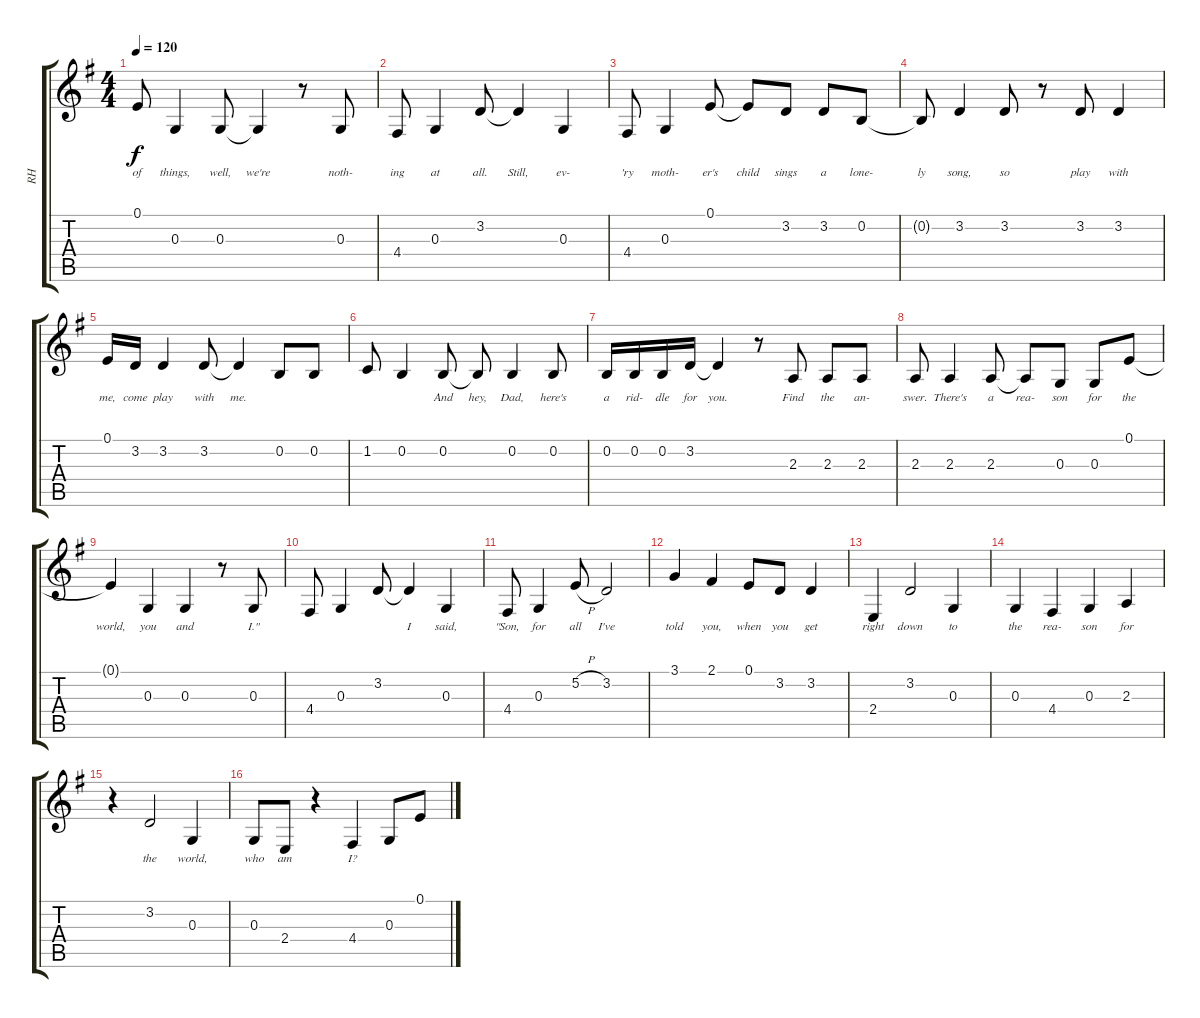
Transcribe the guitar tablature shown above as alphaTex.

\track ("RH" "RH") {instrument brightacousticpiano}
\staff {score tabs}
\tuning (E4 B3 G3 D3 A2 E2) {hide}
\ts (4 4)
\tempo 120
\clef g2
\ks g
0.1{t}.8{lyrics (0 "of") lyrics (1 "") lyrics (2 "") lyrics (3 "") lyrics (4 "") dy f} 0.3.4{lyrics (0 "things,") lyrics (1 "") lyrics (2 "") lyrics (3 "") lyrics (4 "")} 0.3.8{lyrics (0 "well,") lyrics (1 "") lyrics (2 "") lyrics (3 "") lyrics (4 "")} 0.3{t}.4{lyrics (0 "we're") lyrics (1 "") lyrics (2 "") lyrics (3 "") lyrics (4 "")} r.8 0.3.8{lyrics (0 "noth-") lyrics (1 "") lyrics (2 "") lyrics (3 "") lyrics (4 "")} |
4.4.8{lyrics (0 "ing") lyrics (1 "") lyrics (2 "") lyrics (3 "") lyrics (4 "")} 0.3.4{lyrics (0 "at") lyrics (1 "") lyrics (2 "") lyrics (3 "") lyrics (4 "")} 3.2.8{lyrics (0 "all.") lyrics (1 "") lyrics (2 "") lyrics (3 "") lyrics (4 "")} 3.2{t}.4{lyrics (0 "Still,") lyrics (1 "") lyrics (2 "") lyrics (3 "") lyrics (4 "")} 0.3.4{lyrics (0 "ev-") lyrics (1 "") lyrics (2 "") lyrics (3 "") lyrics (4 "")} |
4.4.8{lyrics (0 "'ry") lyrics (1 "") lyrics (2 "") lyrics (3 "") lyrics (4 "")} 0.3.4{lyrics (0 "moth-") lyrics (1 "") lyrics (2 "") lyrics (3 "") lyrics (4 "")} 0.1.8{lyrics (0 "er's") lyrics (1 "") lyrics (2 "") lyrics (3 "") lyrics (4 "")} 0.1{t}.8{lyrics (0 "child") lyrics (1 "") lyrics (2 "") lyrics (3 "") lyrics (4 "")} 3.2.8{lyrics (0 "sings") lyrics (1 "") lyrics (2 "") lyrics (3 "") lyrics (4 "")} 3.2.8{lyrics (0 "a") lyrics (1 "") lyrics (2 "") lyrics (3 "") lyrics (4 "")} 0.2.8{lyrics (0 "lone-") lyrics (1 "") lyrics (2 "") lyrics (3 "") lyrics (4 "")} |
0.2{t}.8{lyrics (0 "ly") lyrics (1 "") lyrics (2 "") lyrics (3 "") lyrics (4 "")} 3.2.4{lyrics (0 "song,") lyrics (1 "") lyrics (2 "") lyrics (3 "") lyrics (4 "")} 3.2.8{lyrics (0 "so") lyrics (1 "") lyrics (2 "") lyrics (3 "") lyrics (4 "")} r.8 3.2.8{lyrics (0 "play") lyrics (1 "") lyrics (2 "") lyrics (3 "") lyrics (4 "")} 3.2.4{lyrics (0 "with") lyrics (1 "") lyrics (2 "") lyrics (3 "") lyrics (4 "")} |
0.1.16{lyrics (0 "me,") lyrics (1 "") lyrics (2 "") lyrics (3 "") lyrics (4 "")} 3.2.16{lyrics (0 "come") lyrics (1 "") lyrics (2 "") lyrics (3 "") lyrics (4 "")} 3.2.4{lyrics (0 "play") lyrics (1 "") lyrics (2 "") lyrics (3 "") lyrics (4 "")} 3.2.8{lyrics (0 "with") lyrics (1 "") lyrics (2 "") lyrics (3 "") lyrics (4 "")} 3.2{t}.4{lyrics (0 "me.") lyrics (1 "") lyrics (2 "") lyrics (3 "") lyrics (4 "")} 0.2.8{lyrics (0 "") lyrics (1 "") lyrics (2 "") lyrics (3 "") lyrics (4 "")} 0.2.8{lyrics (0 "") lyrics (1 "") lyrics (2 "") lyrics (3 "") lyrics (4 "")} |
1.2.8{lyrics (0 "") lyrics (1 "") lyrics (2 "") lyrics (3 "") lyrics (4 "")} 0.2.4{lyrics (0 "") lyrics (1 "") lyrics (2 "") lyrics (3 "") lyrics (4 "")} 0.2.8{lyrics (0 "And") lyrics (1 "") lyrics (2 "") lyrics (3 "") lyrics (4 "")} 0.2{t}.8{lyrics (0 "hey,") lyrics (1 "") lyrics (2 "") lyrics (3 "") lyrics (4 "")} 0.2.4{lyrics (0 "Dad,") lyrics (1 "") lyrics (2 "") lyrics (3 "") lyrics (4 "")} 0.2.8{lyrics (0 "here's") lyrics (1 "") lyrics (2 "") lyrics (3 "") lyrics (4 "")} |
0.2.16{lyrics (0 "a") lyrics (1 "") lyrics (2 "") lyrics (3 "") lyrics (4 "")} 0.2.16{lyrics (0 "rid-") lyrics (1 "") lyrics (2 "") lyrics (3 "") lyrics (4 "")} 0.2.16{lyrics (0 "dle") lyrics (1 "") lyrics (2 "") lyrics (3 "") lyrics (4 "")} 3.2.16{lyrics (0 "for") lyrics (1 "") lyrics (2 "") lyrics (3 "") lyrics (4 "")} 3.2{t}.4{lyrics (0 "you.") lyrics (1 "") lyrics (2 "") lyrics (3 "") lyrics (4 "")} r.8 2.3.8{lyrics (0 "Find") lyrics (1 "") lyrics (2 "") lyrics (3 "") lyrics (4 "")} 2.3.8{lyrics (0 "the") lyrics (1 "") lyrics (2 "") lyrics (3 "") lyrics (4 "")} 2.3.8{lyrics (0 "an-") lyrics (1 "") lyrics (2 "") lyrics (3 "") lyrics (4 "")} |
2.3.8{lyrics (0 "swer.") lyrics (1 "") lyrics (2 "") lyrics (3 "") lyrics (4 "")} 2.3.4{lyrics (0 "There's") lyrics (1 "") lyrics (2 "") lyrics (3 "") lyrics (4 "")} 2.3.8{lyrics (0 "a") lyrics (1 "") lyrics (2 "") lyrics (3 "") lyrics (4 "")} 2.3{t}.8{lyrics (0 "rea-") lyrics (1 "") lyrics (2 "") lyrics (3 "") lyrics (4 "")} 0.3.8{lyrics (0 "son") lyrics (1 "") lyrics (2 "") lyrics (3 "") lyrics (4 "")} 0.3.8{lyrics (0 "for") lyrics (1 "") lyrics (2 "") lyrics (3 "") lyrics (4 "")} 0.1.8{lyrics (0 "the") lyrics (1 "") lyrics (2 "") lyrics (3 "") lyrics (4 "")} |
0.1{t}.4{lyrics (0 "world,") lyrics (1 "") lyrics (2 "") lyrics (3 "") lyrics (4 "")} 0.3.4{lyrics (0 "you") lyrics (1 "") lyrics (2 "") lyrics (3 "") lyrics (4 "")} 0.3.4{lyrics (0 "and") lyrics (1 "") lyrics (2 "") lyrics (3 "") lyrics (4 "")} r.8 0.3.8{lyrics (0 "I.\"") lyrics (1 "") lyrics (2 "") lyrics (3 "") lyrics (4 "")} |
4.4.8{lyrics (0 "") lyrics (1 "") lyrics (2 "") lyrics (3 "") lyrics (4 "")} 0.3.4{lyrics (0 "") lyrics (1 "") lyrics (2 "") lyrics (3 "") lyrics (4 "")} 3.2.8{lyrics (0 "") lyrics (1 "") lyrics (2 "") lyrics (3 "") lyrics (4 "")} 3.2{t}.4{lyrics (0 "I") lyrics (1 "") lyrics (2 "") lyrics (3 "") lyrics (4 "")} 0.3.4{lyrics (0 "said,") lyrics (1 "") lyrics (2 "") lyrics (3 "") lyrics (4 "")} |
4.4.8{lyrics (0 "\"Son,") lyrics (1 "") lyrics (2 "") lyrics (3 "") lyrics (4 "")} 0.3.4{lyrics (0 "for") lyrics (1 "") lyrics (2 "") lyrics (3 "") lyrics (4 "")} 5.2{h}.8{lyrics (0 "all") lyrics (1 "") lyrics (2 "") lyrics (3 "") lyrics (4 "")} 3.2.2{lyrics (0 "I've") lyrics (1 "") lyrics (2 "") lyrics (3 "") lyrics (4 "")} |
3.1.4{lyrics (0 "told") lyrics (1 "") lyrics (2 "") lyrics (3 "") lyrics (4 "")} 2.1.4{lyrics (0 "you,") lyrics (1 "") lyrics (2 "") lyrics (3 "") lyrics (4 "")} 0.1.8{lyrics (0 "when") lyrics (1 "") lyrics (2 "") lyrics (3 "") lyrics (4 "")} 3.2.8{lyrics (0 "you") lyrics (1 "") lyrics (2 "") lyrics (3 "") lyrics (4 "")} 3.2.4{lyrics (0 "get") lyrics (1 "") lyrics (2 "") lyrics (3 "") lyrics (4 "")} |
2.4.4{lyrics (0 "right") lyrics (1 "") lyrics (2 "") lyrics (3 "") lyrics (4 "")} 3.2.2{lyrics (0 "down") lyrics (1 "") lyrics (2 "") lyrics (3 "") lyrics (4 "")} 0.3.4{lyrics (0 "to") lyrics (1 "") lyrics (2 "") lyrics (3 "") lyrics (4 "")} |
0.3.4{lyrics (0 "the") lyrics (1 "") lyrics (2 "") lyrics (3 "") lyrics (4 "")} 4.4.4{lyrics (0 "rea-") lyrics (1 "") lyrics (2 "") lyrics (3 "") lyrics (4 "")} 0.3.4{lyrics (0 "son") lyrics (1 "") lyrics (2 "") lyrics (3 "") lyrics (4 "")} 2.3.4{lyrics (0 "for") lyrics (1 "") lyrics (2 "") lyrics (3 "") lyrics (4 "")} |
r.4 3.2.2{lyrics (0 "the") lyrics (1 "") lyrics (2 "") lyrics (3 "") lyrics (4 "")} 0.3.4{lyrics (0 "world,") lyrics (1 "") lyrics (2 "") lyrics (3 "") lyrics (4 "")} |
0.3.8{lyrics (0 "who") lyrics (1 "") lyrics (2 "") lyrics (3 "") lyrics (4 "")} 2.4.8{lyrics (0 "am") lyrics (1 "") lyrics (2 "") lyrics (3 "") lyrics (4 "")} r.4 4.4.4{lyrics (0 "I?") lyrics (1 "") lyrics (2 "") lyrics (3 "") lyrics (4 "")} 0.3.8{lyrics (0 "") lyrics (1 "") lyrics (2 "") lyrics (3 "") lyrics (4 "")} 0.1.8{lyrics (0 "") lyrics (1 "") lyrics (2 "") lyrics (3 "") lyrics (4 "")}
